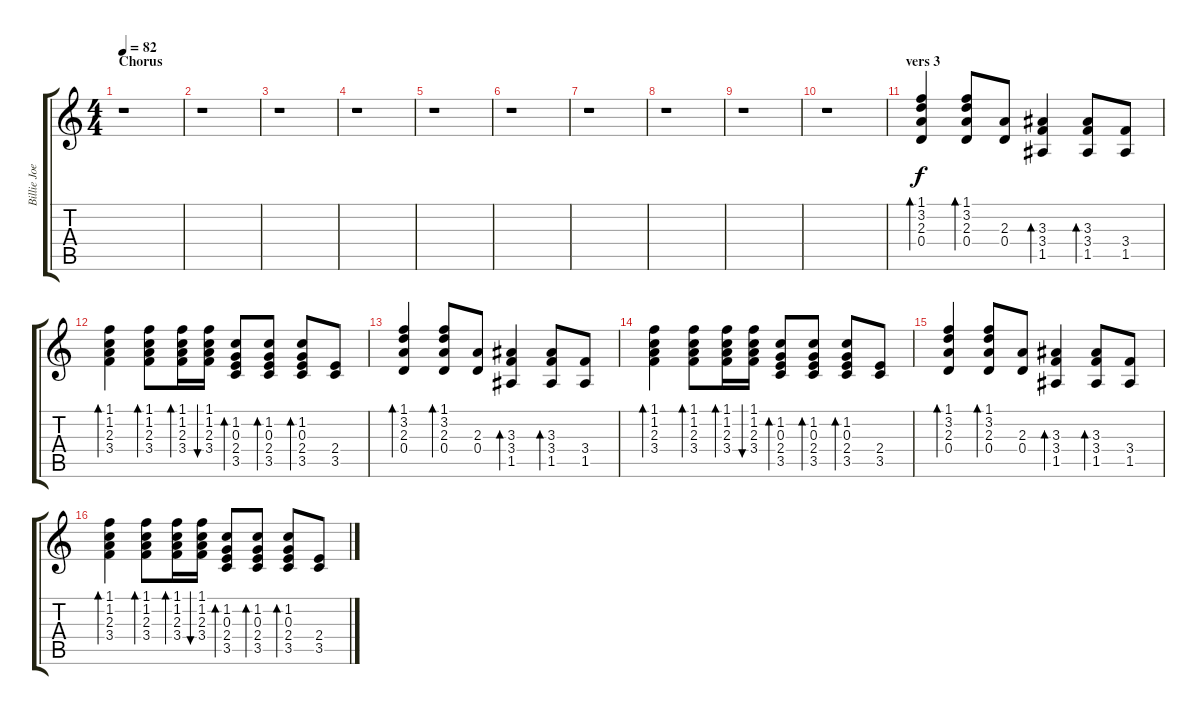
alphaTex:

\track ("Billie Joe acoustic guitar" "Billie Joe") {instrument acousticguitarsteel}
\staff {score tabs}
\tuning (E4 B3 G3 D3 A2 E2) {hide}
\ts (4 4)
\section ("" "Chorus")
\tempo 82
\clef g2
\ks c
r.1{dy f} |
r.1 |
r.1 |
r.1 |
r.1 |
r.1 |
r.1 |
r.1 |
r.1 |
r.1 |
\section ("" "vers 3")
(1.1 3.2 2.3 0.4).4{bd 30} (1.1 3.2 2.3 0.4).8{bd 30} (2.3 0.4).8 (3.3 3.4 1.5).4{bd 30} (3.3 3.4 1.5).8{bd 30} (3.4 1.5).8 |
(1.1 1.2 2.3 3.4).4{bd 30} (1.1 1.2 2.3 3.4).8{bd 30} (1.1 1.2 2.3 3.4).16{bd 30} (1.1 1.2 2.3 3.4).16{bu 30} (1.2 0.3 2.4 3.5).8{bd 30} (1.2 0.3 2.4 3.5).8{bd 30} (1.2 0.3 2.4 3.5).8{bd 30} (2.4 3.5).8 |
(1.1 3.2 2.3 0.4).4{bd 30} (1.1 3.2 2.3 0.4).8{bd 30} (2.3 0.4).8 (3.3 3.4 1.5).4{bd 30} (3.3 3.4 1.5).8{bd 30} (3.4 1.5).8 |
(1.1 1.2 2.3 3.4).4{bd 30} (1.1 1.2 2.3 3.4).8{bd 30} (1.1 1.2 2.3 3.4).16{bd 30} (1.1 1.2 2.3 3.4).16{bu 30} (1.2 0.3 2.4 3.5).8{bd 30} (1.2 0.3 2.4 3.5).8{bd 30} (1.2 0.3 2.4 3.5).8{bd 30} (2.4 3.5).8 |
(1.1 3.2 2.3 0.4).4{bd 30} (1.1 3.2 2.3 0.4).8{bd 30} (2.3 0.4).8 (3.3 3.4 1.5).4{bd 30} (3.3 3.4 1.5).8{bd 30} (3.4 1.5).8 |
(1.1 1.2 2.3 3.4).4{bd 30} (1.1 1.2 2.3 3.4).8{bd 30} (1.1 1.2 2.3 3.4).16{bd 30} (1.1 1.2 2.3 3.4).16{bu 30} (1.2 0.3 2.4 3.5).8{bd 30} (1.2 0.3 2.4 3.5).8{bd 30} (1.2 0.3 2.4 3.5).8{bd 30} (2.4 3.5).8
